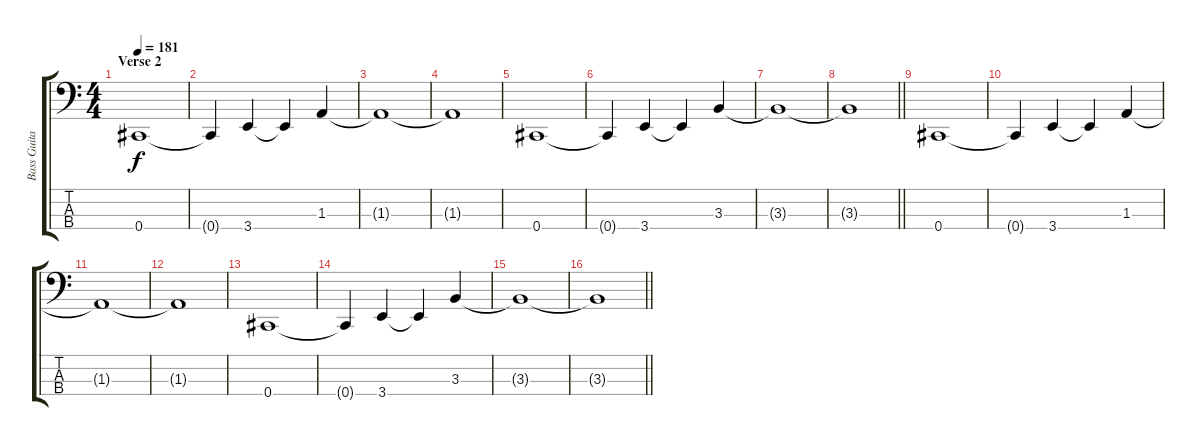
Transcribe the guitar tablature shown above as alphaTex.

\track ("Bass Guitar" "Bass Guita") {instrument electricbassfinger}
\staff {score tabs}
\tuning (Gb2 Db2 Ab1 Db1) {hide}
\ts (4 4)
\section ("" "Verse 2")
\tempo 181
\clef f4
\ks c
0.4.1{dy f} |
0.4{t}.4 3.4.4 3.4{t}.4 1.3.4 |
1.3{t}.1 |
1.3{t}.1 |
0.4.1 |
0.4{t}.4 3.4.4 3.4{t}.4 3.3.4 |
3.3{t}.1 |
\barLineRight lightlight
3.3{t}.1 |
0.4.1 |
0.4{t}.4 3.4.4 3.4{t}.4 1.3.4 |
1.3{t}.1 |
1.3{t}.1 |
0.4.1 |
0.4{t}.4 3.4.4 3.4{t}.4 3.3.4 |
3.3{t}.1 |
\barLineRight lightlight
3.3{t}.1
